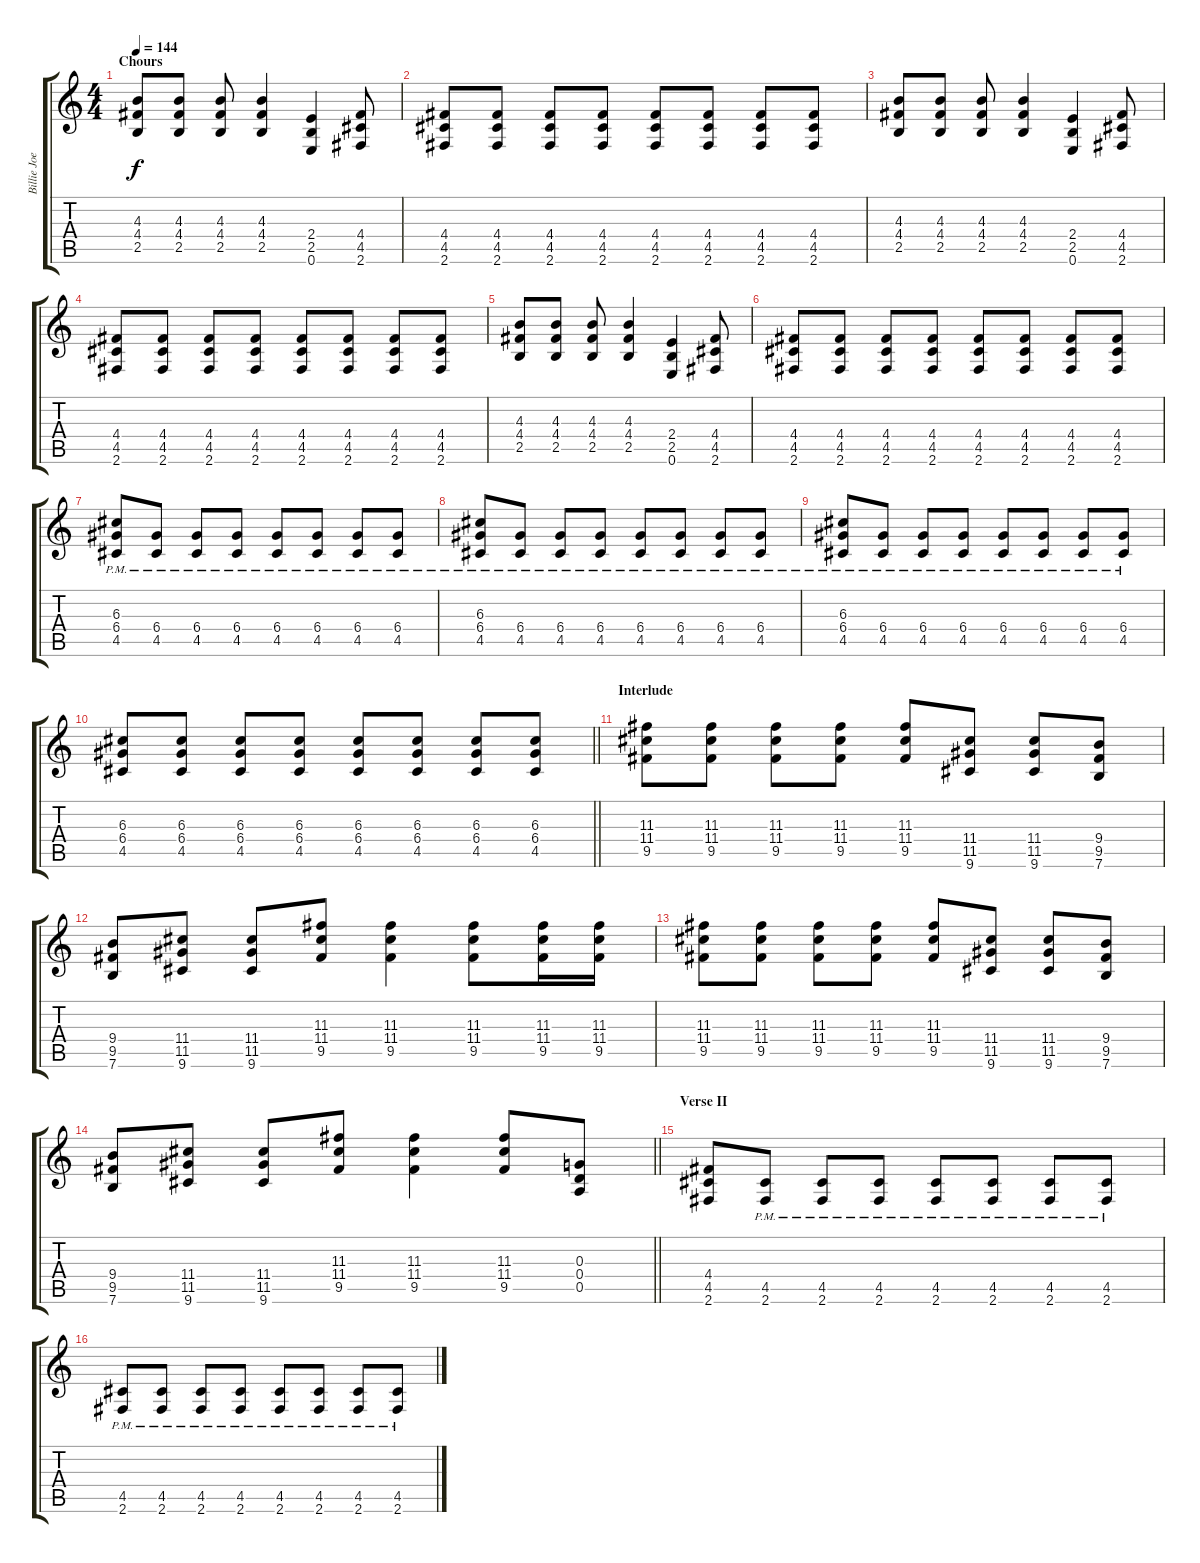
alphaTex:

\track ("Billie Joe - Rhythm Guitar" "Billie Joe") {instrument overdrivenguitar}
\staff {score tabs}
\tuning (E4 B3 G3 D3 A2 E2) {hide}
\ts (4 4)
\section ("" "Chours")
\tempo 144
\clef g2
\ks c
(4.3 4.4 2.5).8{dy f} (4.3 4.4 2.5).8 (4.3 4.4 2.5).8 (4.3 4.4 2.5).4 (2.4 2.5 0.6).4 (4.4 4.5 2.6).8 |
(4.4 4.5 2.6).8 (4.4 4.5 2.6).8 (4.4 4.5 2.6).8 (4.4 4.5 2.6).8 (4.4 4.5 2.6).8 (4.4 4.5 2.6).8 (4.4 4.5 2.6).8 (4.4 4.5 2.6).8 |
(4.3 4.4 2.5).8 (4.3 4.4 2.5).8 (4.3 4.4 2.5).8 (4.3 4.4 2.5).4 (2.4 2.5 0.6).4 (4.4 4.5 2.6).8 |
(4.4 4.5 2.6).8 (4.4 4.5 2.6).8 (4.4 4.5 2.6).8 (4.4 4.5 2.6).8 (4.4 4.5 2.6).8 (4.4 4.5 2.6).8 (4.4 4.5 2.6).8 (4.4 4.5 2.6).8 |
(4.3 4.4 2.5).8 (4.3 4.4 2.5).8 (4.3 4.4 2.5).8 (4.3 4.4 2.5).4 (2.4 2.5 0.6).4 (4.4 4.5 2.6).8 |
(4.4 4.5 2.6).8 (4.4 4.5 2.6).8 (4.4 4.5 2.6).8 (4.4 4.5 2.6).8 (4.4 4.5 2.6).8 (4.4 4.5 2.6).8 (4.4 4.5 2.6).8 (4.4 4.5 2.6).8 |
(6.3{pm} 6.4{pm} 4.5{pm}).8 (6.4{pm} 4.5{pm}).8 (6.4{pm} 4.5{pm}).8 (6.4{pm} 4.5{pm}).8 (6.4{pm} 4.5{pm}).8 (6.4{pm} 4.5{pm}).8 (6.4{pm} 4.5{pm}).8 (6.4{pm} 4.5{pm}).8 |
(6.3{pm} 6.4{pm} 4.5{pm}).8 (6.4{pm} 4.5{pm}).8 (6.4{pm} 4.5{pm}).8 (6.4{pm} 4.5{pm}).8 (6.4{pm} 4.5{pm}).8 (6.4{pm} 4.5{pm}).8 (6.4{pm} 4.5{pm}).8 (6.4{pm} 4.5{pm}).8 |
(6.3{pm} 6.4{pm} 4.5{pm}).8 (6.4{pm} 4.5{pm}).8 (6.4{pm} 4.5{pm}).8 (6.4{pm} 4.5{pm}).8 (6.4{pm} 4.5{pm}).8 (6.4{pm} 4.5{pm}).8 (6.4{pm} 4.5{pm}).8 (6.4{pm} 4.5{pm}).8 |
\barLineRight lightlight
(6.3 6.4 4.5).8 (6.3 6.4 4.5).8 (6.3 6.4 4.5).8 (6.3 6.4 4.5).8 (6.3 6.4 4.5).8 (6.3 6.4 4.5).8 (6.3 6.4 4.5).8 (6.3 6.4 4.5).8 |
\section ("" "Interlude ")
(11.3 11.4 9.5).8 (11.3 11.4 9.5).8 (11.3 11.4 9.5).8 (11.3 11.4 9.5).8 (11.3 11.4 9.5).8 (11.4 11.5 9.6).8 (11.4 11.5 9.6).8 (9.4 9.5 7.6).8 |
(9.4 9.5 7.6).8 (11.4 11.5 9.6).8 (11.4 11.5 9.6).8 (11.3 11.4 9.5).8 (11.3 11.4 9.5).4 (11.3 11.4 9.5).8 (11.3 11.4 9.5).16 (11.3 11.4 9.5).16 |
(11.3 11.4 9.5).8 (11.3 11.4 9.5).8 (11.3 11.4 9.5).8 (11.3 11.4 9.5).8 (11.3 11.4 9.5).8 (11.4 11.5 9.6).8 (11.4 11.5 9.6).8 (9.4 9.5 7.6).8 |
\barLineRight lightlight
(9.4 9.5 7.6).8 (11.4 11.5 9.6).8 (11.4 11.5 9.6).8 (11.3 11.4 9.5).8 (11.3 11.4 9.5).4 (11.3 11.4 9.5).8 (0.3 0.4 0.5).8 |
\section ("" "Verse II")
(4.4 4.5 2.6).8 (4.5{pm} 2.6{pm}).8 (4.5{pm} 2.6{pm}).8 (4.5{pm} 2.6{pm}).8 (4.5{pm} 2.6{pm}).8 (4.5{pm} 2.6{pm}).8 (4.5{pm} 2.6{pm}).8 (4.5{pm} 2.6{pm}).8 |
(4.5{pm} 2.6{pm}).8 (4.5{pm} 2.6{pm}).8 (4.5{pm} 2.6{pm}).8 (4.5{pm} 2.6{pm}).8 (4.5{pm} 2.6{pm}).8 (4.5{pm} 2.6{pm}).8 (4.5{pm} 2.6{pm}).8 (4.5{pm} 2.6{pm}).8
